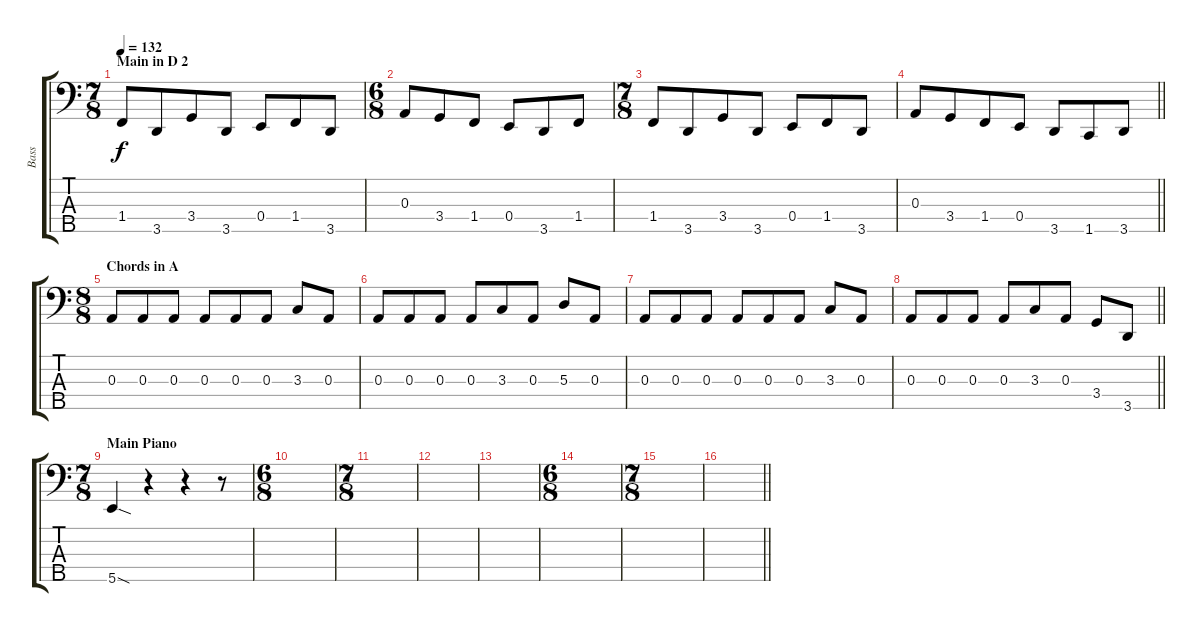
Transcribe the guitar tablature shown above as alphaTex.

\track ("Bass" "Bass") {instrument fretlessbass}
\staff {score tabs}
\tuning (G2 D2 A1 E1 B0) {hide}
\ts (7 8)
\section ("" "Main in D 2")
\tempo 132
\clef f4
\ks c
1.4.8{dy f} 3.5.8 3.4.8 3.5.8 0.4.8 1.4.8 3.5.8 |
\ts (6 8)
0.3.8 3.4.8 1.4.8 0.4.8 3.5.8 1.4.8 |
\ts (7 8)
1.4.8 3.5.8 3.4.8 3.5.8 0.4.8 1.4.8 3.5.8 |
\barLineRight lightlight
0.3.8 3.4.8 1.4.8 0.4.8 3.5.8 1.5.8 3.5.8 |
\ts (8 8)
\section ("" "Chords in A")
0.3.8 0.3.8 0.3.8 0.3.8 0.3.8 0.3.8 3.3.8 0.3.8 |
0.3.8 0.3.8 0.3.8 0.3.8 3.3.8 0.3.8 5.3.8 0.3.8 |
0.3.8 0.3.8 0.3.8 0.3.8 0.3.8 0.3.8 3.3.8 0.3.8 |
\barLineRight lightlight
0.3.8 0.3.8 0.3.8 0.3.8 3.3.8 0.3.8 3.4.8 3.5.8 |
\ts (7 8)
\section ("" "Main Piano")
5.5{sod}.4 r.4 r.4 r.8 |
\ts (6 8)
|
\ts (7 8)
|
|
|
\ts (6 8)
|
\ts (7 8)
|
\barLineRight lightlight
